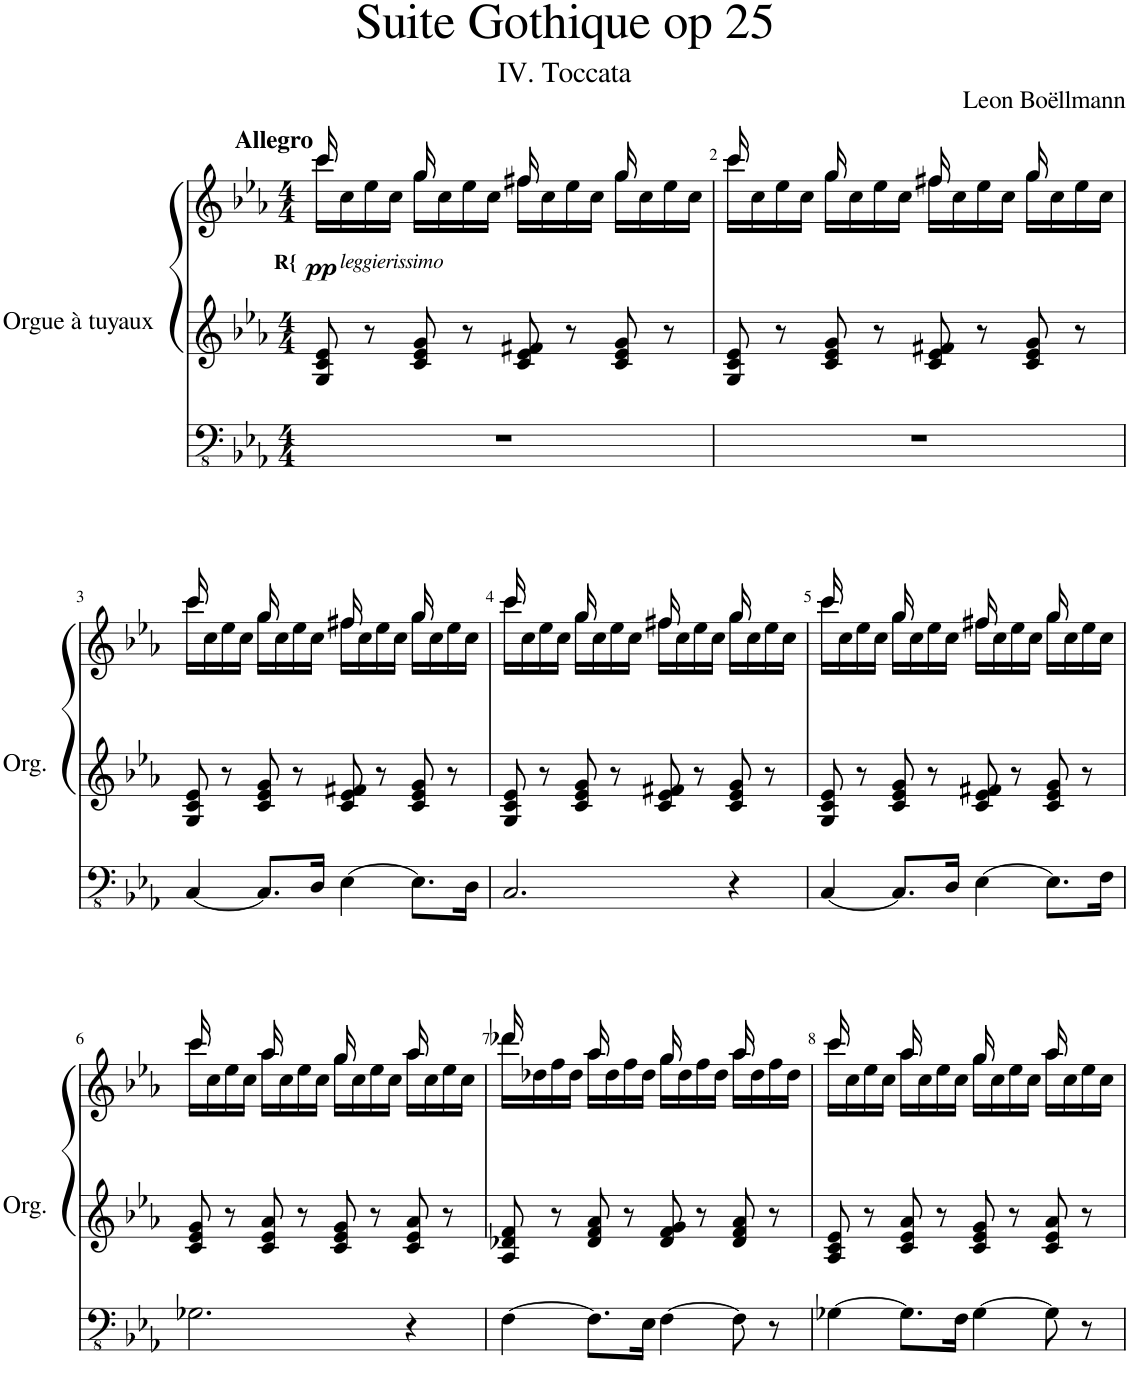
**kern	**kern	**kern	**dynam
*part1	*part1	*part1	*part1
*staff3	*staff2	*staff1	*staff1/2/3
*I"Orgue à tuyaux	*	*	*
*I'Org.	*	*	*
*clefFv4	*clefG2	*clefG2	*
*k[b-e-a-]	*k[b-e-a-]	*k[b-e-a-]	*
*M4/4	*M4/4	*M4/4	*
=1	=1	=1	=1
*	*	*^	*
!	!	!LO:TX:a:B:t=Allegro	!	!
!	!	!LO:TX:b:B:t=R{	!	!
!	!	!LO:TX:b:i:t=leggierissimo	!	!
!	!	!	!	!LO:DY:b
1r	8G/ 8c/ 8e-/	16ccc\LL	16ccc/	pp
.	.	16cc\	8.ryy	.
.	8r	16ee-\	.	.
.	.	16cc\JJ	.	.
.	8c/ 8e-/ 8g/	16gg\LL	16gg/	.
.	.	16cc\	8.ryy	.
.	8r	16ee-\	.	.
.	.	16cc\JJ	.	.
.	8c/ 8e-/ 8f#X/	16ff#X\LL	16ff#/	.
.	.	16cc\	8.ryy	.
.	8r	16ee-\	.	.
.	.	16cc\JJ	.	.
.	8c/ 8e-/ 8g/	16gg\LL	16gg/	.
.	.	16cc\	8.ryy	.
.	8r	16ee-\	.	.
.	.	16cc\JJ	.	.
=2	=2	=2	=2	=2
1r	8G/ 8c/ 8e-/	16ccc\LL	16ccc/	.
.	.	16cc\	8.ryy	.
.	8r	16ee-\	.	.
.	.	16cc\JJ	.	.
.	8c/ 8e-/ 8g/	16gg\LL	16gg/	.
.	.	16cc\	8.ryy	.
.	8r	16ee-\	.	.
.	.	16cc\JJ	.	.
.	8c/ 8e-/ 8f#X/	16ff#X\LL	16ff#/	.
.	.	16cc\	8.ryy	.
.	8r	16ee-\	.	.
.	.	16cc\JJ	.	.
.	8c/ 8e-/ 8g/	16gg\LL	16gg/	.
.	.	16cc\	8.ryy	.
.	8r	16ee-\	.	.
.	.	16cc\JJ	.	.
!!LO:LB:g=z	!!
=3	=3	=3	=3	=3
[4CC/	8G/ 8c/ 8e-/	16ccc\LL	16ccc/	.
.	.	16cc\	8.ryy	.
.	8r	16ee-\	.	.
.	.	16cc\JJ	.	.
8.CC/L]	8c/ 8e-/ 8g/	16gg\LL	16gg/	.
.	.	16cc\	8.ryy	.
.	8r	16ee-\	.	.
16DD/Jk	.	16cc\JJ	.	.
[4EE-\	8c/ 8e-/ 8f#X/	16ff#X\LL	16ff#/	.
.	.	16cc\	8.ryy	.
.	8r	16ee-\	.	.
.	.	16cc\JJ	.	.
8.EE-\L]	8c/ 8e-/ 8g/	16gg\LL	16gg/	.
.	.	16cc\	8.ryy	.
.	8r	16ee-\	.	.
16DD\Jk	.	16cc\JJ	.	.
=4	=4	=4	=4	=4
2.CC/	8G/ 8c/ 8e-/	16ccc\LL	16ccc/	.
.	.	16cc\	8.ryy	.
.	8r	16ee-\	.	.
.	.	16cc\JJ	.	.
.	8c/ 8e-/ 8g/	16gg\LL	16gg/	.
.	.	16cc\	8.ryy	.
.	8r	16ee-\	.	.
.	.	16cc\JJ	.	.
.	8c/ 8e-/ 8f#X/	16ff#X\LL	16ff#/	.
.	.	16cc\	8.ryy	.
.	8r	16ee-\	.	.
.	.	16cc\JJ	.	.
4r	8c/ 8e-/ 8g/	16gg\LL	16gg/	.
.	.	16cc\	8.ryy	.
.	8r	16ee-\	.	.
.	.	16cc\JJ	.	.
=5	=5	=5	=5	=5
[4CC/	8G/ 8c/ 8e-/	16ccc\LL	16ccc/	.
.	.	16cc\	8.ryy	.
.	8r	16ee-\	.	.
.	.	16cc\JJ	.	.
8.CC/L]	8c/ 8e-/ 8g/	16gg\LL	16gg/	.
.	.	16cc\	8.ryy	.
.	8r	16ee-\	.	.
16DD/Jk	.	16cc\JJ	.	.
[4EE-\	8c/ 8e-/ 8f#X/	16ff#X\LL	16ff#/	.
.	.	16cc\	8.ryy	.
.	8r	16ee-\	.	.
.	.	16cc\JJ	.	.
8.EE-\L]	8c/ 8e-/ 8g/	16gg\LL	16gg/	.
.	.	16cc\	8.ryy	.
.	8r	16ee-\	.	.
16FF\Jk	.	16cc\JJ	.	.
!!LO:LB:g=z	!!
=6	=6	=6	=6	=6
2.GG-X\	8c/ 8e-/ 8g/	16ccc\LL	16ccc/	.
.	.	16cc\	8.ryy	.
.	8r	16ee-\	.	.
.	.	16cc\JJ	.	.
.	8c/ 8e-/ 8a-/	16aa-\LL	16aa-/	.
.	.	16cc\	8.ryy	.
.	8r	16ee-\	.	.
.	.	16cc\JJ	.	.
.	8c/ 8e-/ 8g/	16gg\LL	16gg/	.
.	.	16cc\	8.ryy	.
.	8r	16ee-\	.	.
.	.	16cc\JJ	.	.
4r	8c/ 8e-/ 8a-/	16aa-\LL	16aa-/	.
.	.	16cc\	8.ryy	.
.	8r	16ee-\	.	.
.	.	16cc\JJ	.	.
=7	=7	=7	=7	=7
[4FF\	8A-/ 8d-X/ 8f/	16ddd-X\LL	16ddd-/	.
.	.	16dd-X\	8.ryy	.
.	8r	16ff\	.	.
.	.	16dd-\JJ	.	.
8.FF\L]	8d-/ 8f/ 8a-/	16aa-\LL	16aa-/	.
.	.	16dd-\	8.ryy	.
.	8r	16ff\	.	.
16EE-\Jk	.	16dd-\JJ	.	.
[4FF\	8d-/ 8f/ 8g/	16gg\LL	16gg/	.
.	.	16dd-\	8.ryy	.
.	8r	16ff\	.	.
.	.	16dd-\JJ	.	.
8FF\]	8d-/ 8f/ 8a-/	16aa-\LL	16aa-/	.
.	.	16dd-\	8.ryy	.
8r	8r	16ff\	.	.
.	.	16dd-\JJ	.	.
=8	=8	=8	=8	=8
[4GG-X\	8A-/ 8c/ 8e-/	16ccc\LL	16ccc/	.
.	.	16cc\	8.ryy	.
.	8r	16ee-\	.	.
.	.	16cc\JJ	.	.
8.GG-\L]	8c/ 8e-/ 8a-/	16aa-\LL	16aa-/	.
.	.	16cc\	8.ryy	.
.	8r	16ee-\	.	.
16FF\Jk	.	16cc\JJ	.	.
[4GG-\	8c/ 8e-/ 8g/	16gg\LL	16gg/	.
.	.	16cc\	8.ryy	.
.	8r	16ee-\	.	.
.	.	16cc\JJ	.	.
8GG-\]	8c/ 8e-/ 8a-/	16aa-\LL	16aa-/	.
.	.	16cc\	8.ryy	.
8r	8r	16ee-\	.	.
.	.	16cc\JJ	.	.
*	*	*v	*v	*
=	=	=	=
*-	*-	*-	*-
